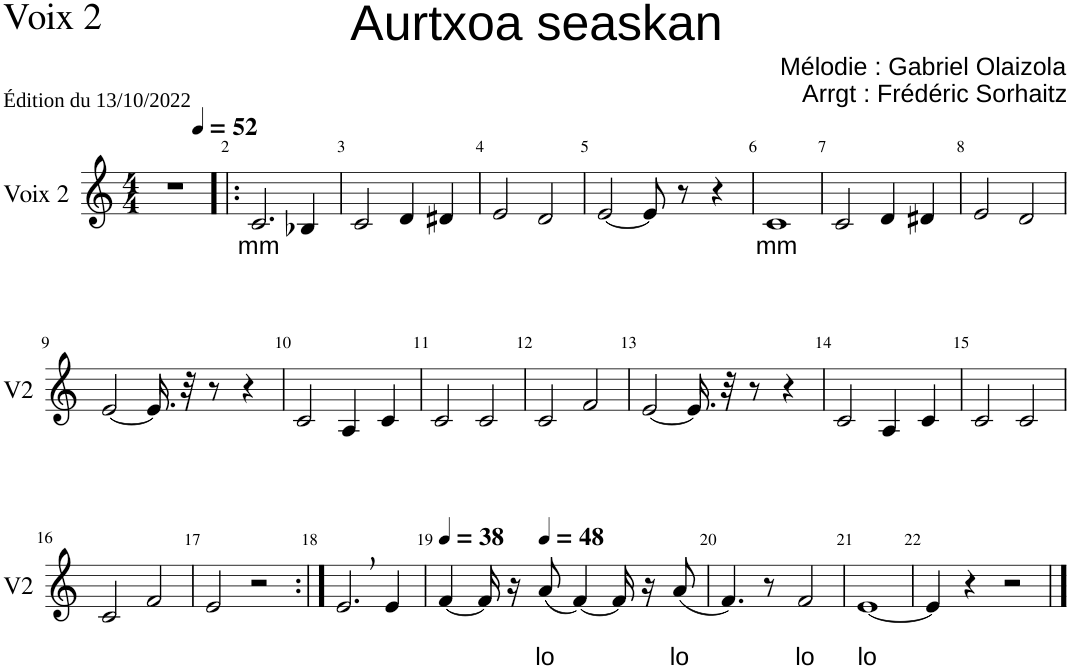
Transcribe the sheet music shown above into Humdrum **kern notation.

**kern	**text	**text
*part1	*part1	*part1
*staff1	*staff1	*staff1
*I"Voix 2	*	*
*I'V2	*	*
*clefG2	*	*
*k[]	*	*
*M4/4	*	*
=1	=1	=1
*^	*	*
1r	2ryy	.	.
.	8ryy	.	.
*MM52	*	*	*
.	4.ryy	.	.
=2!|:	=2!|:	=2!|:	=2!|:
!	!	!LO:LY:b	!
*v	*v	*	*
2.c/	mm	.
4B-X/	.	.
=3	=3	=3
2c/	.	.
4d/	.	.
4d#X/	.	.
=4	=4	=4
2e/	.	.
2d/	.	.
=5	=5	=5
[2e/	.	.
8e/]	.	.
8r	.	.
4r	.	.
=6	=6	=6
!	!LO:LY:b	!
1c	mm	.
=7	=7	=7
2c/	.	.
4d/	.	.
4d#X/	.	.
=8	=8	=8
2e/	.	.
2d/	.	.
!!LO:LB:g=z
=9	=9	=9
[2e/	.	.
16.e/]	.	.
32r	.	.
8r	.	.
4r	.	.
=10	=10	=10
2c/	.	.
4A/	.	.
4c/	.	.
=11	=11	=11
2c/	.	.
2c/	.	.
=12	=12	=12
2c/	.	.
2f/	.	.
=13	=13	=13
[2e/	.	.
16.e/]	.	.
32r	.	.
8r	.	.
4r	.	.
=14	=14	=14
2c/	.	.
4A/	.	.
4c/	.	.
=15	=15	=15
2c/	.	.
2c/	.	.
!!LO:LB:g=z
=16	=16	=16
2c/	.	.
2f/	.	.
=17	=17	=17
2e/	.	.
2r	.	.
=18:|!	=18:|!	=18:|!
2.e,/	.	.
4e/	.	.
=19	=19	=19
*MM38	*	*
[4f/	.	.
16f/]	.	.
16r	.	.
*MM48	*	*
!	!	!LO:LY:b
(8a/	.	lo
[4f/)	.	.
16f/]	.	.
16r	.	.
!	!	!LO:LY:b
(8a/	.	lo
=20	=20	=20
4.f/)	.	.
8r	.	.
!	!	!LO:LY:b
2f/	.	lo
=21	=21	=21
!	!	!LO:LY:b
[1e	.	lo
=22	=22	=22
4e/]	.	.
4r	.	.
2r	.	.
==	==	==
*-	*-	*-
